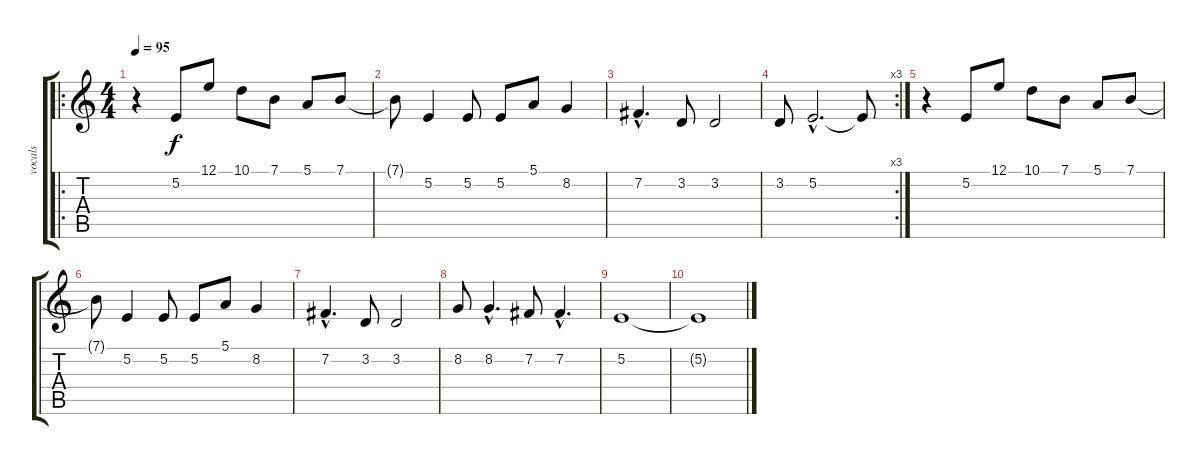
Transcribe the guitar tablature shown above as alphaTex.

\track ("vocals" "vocals") {instrument panflute}
\staff {score tabs}
\tuning (E4 B3 G3 D3 A2 E2) {hide}
\ro
\ts (4 4)
\tempo 95
\clef g2
\ks c
r.4{dy f} 5.2.8 12.1.8 10.1.8 7.1.8 5.1.8 7.1.8 |
7.1{t}.8 5.2.4 5.2.8 5.2.8 5.1.8 8.2.4 |
7.2{hac}.4{d} 3.2.8 3.2.2 |
\rc 3
3.2.8 5.2{hac}.2{d} 5.2{t}.8 |
r.4 5.2.8 12.1.8 10.1.8 7.1.8 5.1.8 7.1.8 |
7.1{t}.8 5.2.4 5.2.8 5.2.8 5.1.8 8.2.4 |
7.2{hac}.4{d} 3.2.8 3.2.2 |
8.2.8 8.2{hac}.4{d} 7.2.8 7.2{hac}.4{d} |
5.2.1 |
5.2{t}.1
